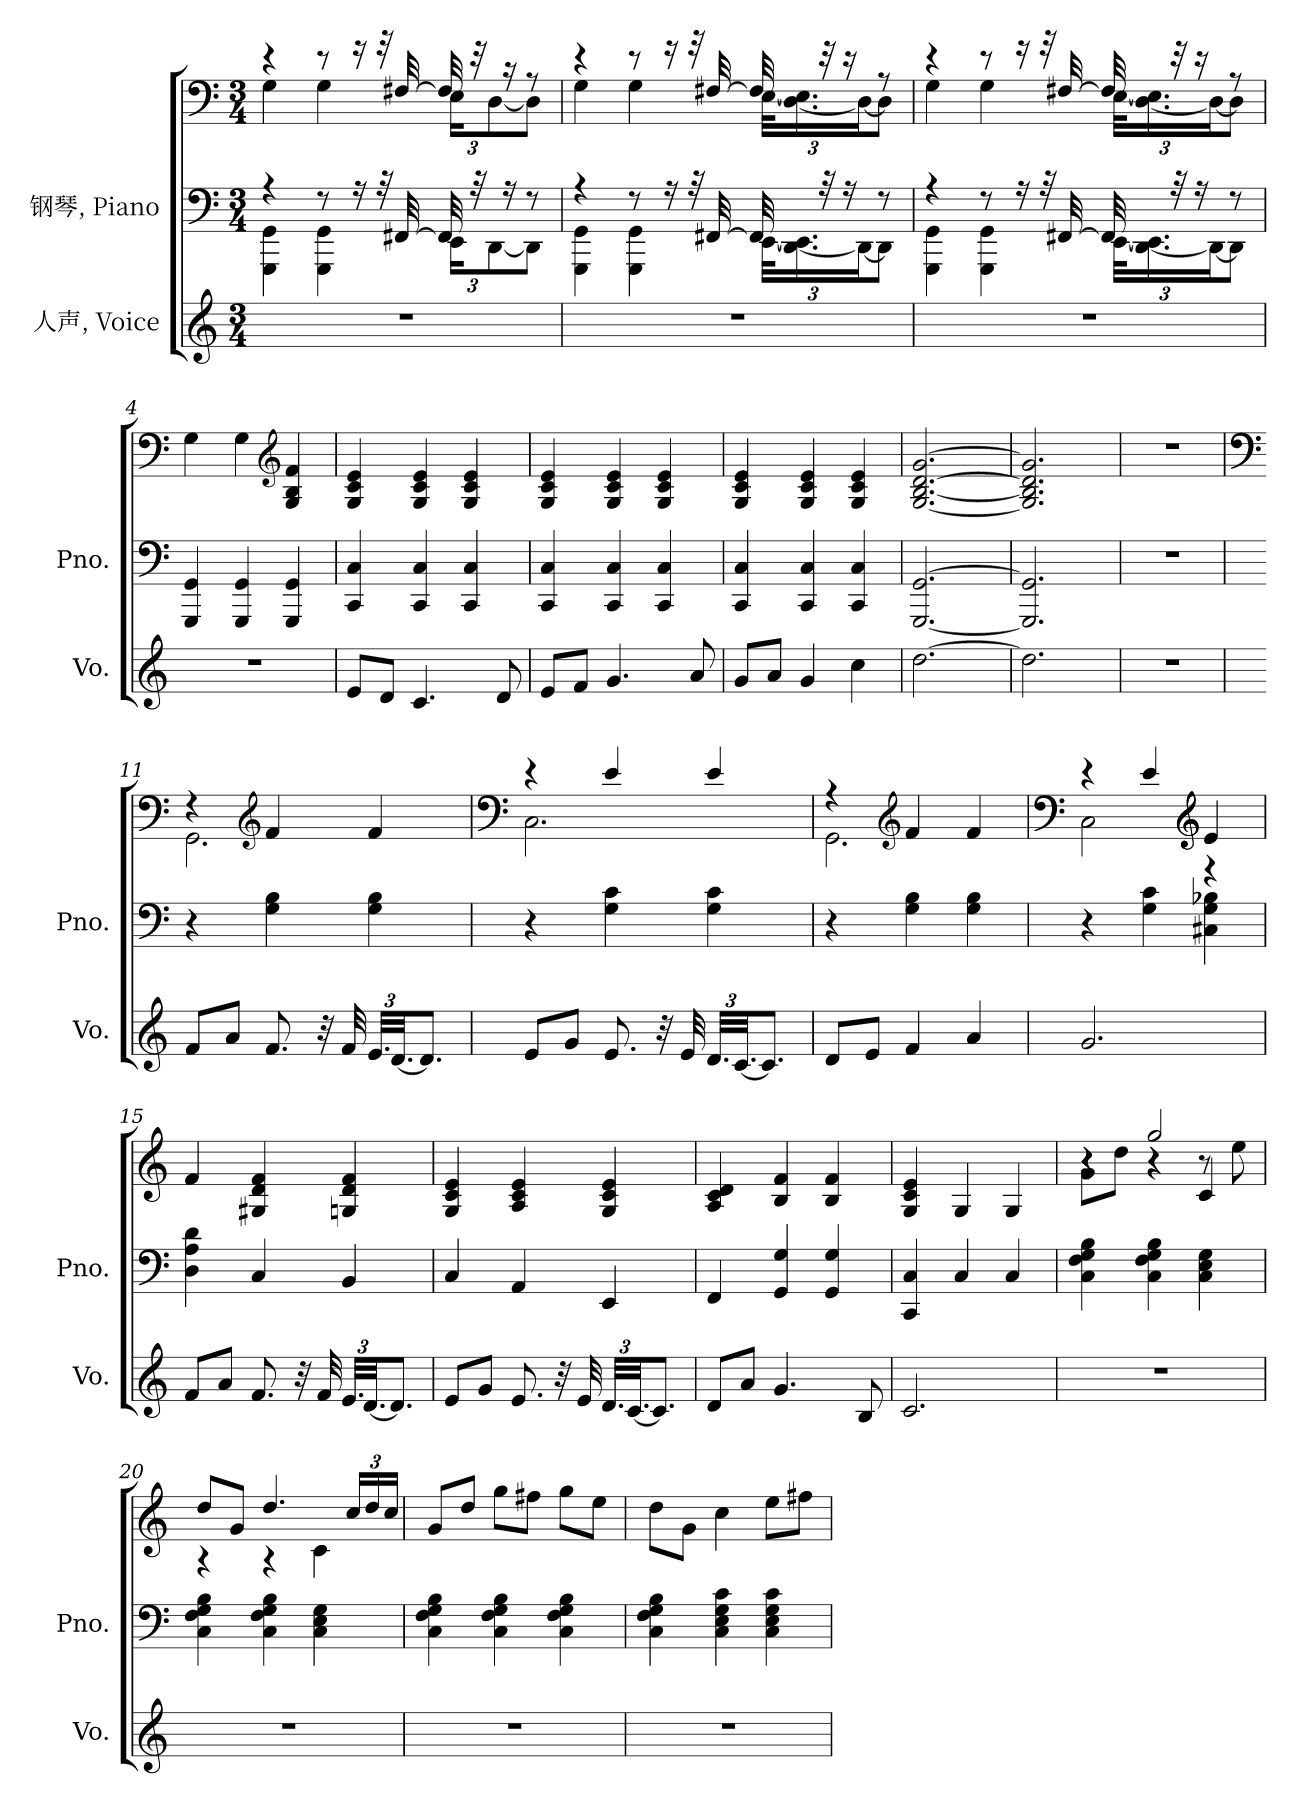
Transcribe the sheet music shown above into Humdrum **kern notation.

**kern	**kern	**kern
*part2	*part1	*part1
*staff3	*staff2	*staff1
*I"人声, Voice	*I"钢琴, Piano	*
*I'Vo.	*I'Pno.	*
*clefG2	*clefF4	*clefF4
*k[]	*k[]	*k[]
*M3/4	*M3/4	*M3/4
*MM189	*MM189	*MM189
=1	=1	=1
*	*^	*^
2.r	4r	4GGG\ 4GG\	4r	4G\
.	8r	4GGG\ 4GG\	8r	4G\
.	16r	.	16r	.
.	32r	.	32r	.
.	[32FF#X/	.	[32F#X/	.
*	*	*Xbrackettup	*	*Xbrackettup
.	32FF#/]	24EE\KL	32F#/]	24E\KL
.	32r	.	32r	.
.	.	[12DD\	.	[12D\
.	16r	.	16r	.
.	8r	8DD\J]	8r	8D\J]
=2	=2	=2	=2	=2
2.r	4r	4GGG\ 4GG\	4r	4G\
.	8r	4GGG\ 4GG\	8r	4G\
.	16r	.	16r	.
.	32r	.	32r	.
.	[32FF#X/	.	[32F#X/	.
.	32FF#/]	[48EE\KLL	32F#/]	[48E\KLL
.	.	[24.DD\ 24.EE\]	.	[24.D\ 24.E\]
.	32r	.	32r	.
.	16r	.	16r	.
.	.	24DD\J_	.	24D\J_
.	8r	8DD\J]	8r	8D\J]
!!LO:LB:g=z	!!
=3	=3	=3	=3	=3
2.r	4r	4GGG\ 4GG\	4r	4G\
.	8r	4GGG\ 4GG\	8r	4G\
.	16r	.	16r	.
.	32r	.	32r	.
.	[32FF#X/	.	[32F#X/	.
.	32FF#/]	[48EE\KLL	32F#/]	[48E\KLL
.	.	[24.DD\ 24.EE\]	.	[24.D\ 24.E\]
.	32r	.	32r	.
.	16r	.	16r	.
.	.	24DD\J_	.	24D\J_
.	8r	8DD\J]	8r	8D\J]
*	*v	*v	*	*
*	*	*v	*v
=4	=4	=4
2.r	4GGG/ 4GG/	4G\
.	4GGG/ 4GG/	4G\
*	*	*clefG2
.	4GGG/ 4GG/	4G/ 4B/ 4f/
=5	=5	=5
8e/L	4CC/ 4C/	4G/ 4c/ 4e/
8d/J	.	.
4.c/	4CC/ 4C/	4G/ 4c/ 4e/
.	4CC/ 4C/	4G/ 4c/ 4e/
8d/	.	.
=6	=6	=6
8e/L	4CC/ 4C/	4G/ 4c/ 4e/
8f/J	.	.
4.g/	4CC/ 4C/	4G/ 4c/ 4e/
.	4CC/ 4C/	4G/ 4c/ 4e/
8a/	.	.
=7	=7	=7
8g/L	4CC/ 4C/	4G/ 4c/ 4e/
8a/J	.	.
4g/	4CC/ 4C/	4G/ 4c/ 4e/
4cc\	4CC/ 4C/	4G/ 4c/ 4e/
=8	=8	=8
[2.dd\	[2.GGG/ [2.GG/	[2.G/ [2.B/ [2.d/ [2.g/
!!LO:LB:g=z
=9	=9	=9
2.dd\]	2.GGG/] 2.GG/]	2.G/] 2.B/] 2.d/] 2.g/]
=10	=10	=10
2.r	2.r	2.r
=11	=11	=11
*	*	*clefF4
*	*	*^
8f/L	4r	4r	2.GG\
8a/J	.	.	.
*	*	*clefG2	*
8.f/	4G\ 4B\	4f/	.
32r	.	.	.
32f/	.	.	.
*Xbrackettup	*	*	*
48.e/LLL	4G\ 4B\	4f/	.
[48.d/JJ	.	.	.
8.d/J]	.	.	.
=12	=12	=12	=12
*	*	*clefF4	*
8e/L	4r	4r	2.C\
8g/J	.	.	.
8.e/	4G\ 4c\	4e/	.
32r	.	.	.
32e/	.	.	.
48.d/LLL	4G\ 4c\	4e/	.
[48.c/JJ	.	.	.
8.c/J]	.	.	.
=13	=13	=13	=13
8d/L	4r	4r	2.GG\
8e/J	.	.	.
*	*	*clefG2	*
4f/	4G\ 4B\	4f/	.
4a/	4G\ 4B\	4f/	.
!!LO:LB:g=z	!!
=14	=14	=14	=14
*	*	*clefF4	*
2.g/	4r	4r	2C\
.	4G\ 4c\	4e/	.
*	*	*clefG2	*
.	4C#X\ 4G\ 4B-X\	4e/	4r
*	*	*v	*v
=15	=15	=15
8f/L	4D\ 4A\ 4d\	4f/
8a/J	.	.
8.f/	4C/	4G#X/ 4d/ 4f/
32r	.	.
32f/	.	.
48.e/LLL	4BB/	4Gn/ 4d/ 4f/
[48.d/JJ	.	.
8.d/J]	.	.
=16	=16	=16
8e/L	4C/	4G/ 4c/ 4e/
8g/J	.	.
8.e/	4AA/	4A/ 4c/ 4e/
32r	.	.
32e/	.	.
48.d/LLL	4EE/	4G/ 4c/ 4e/
[48.c/JJ	.	.
8.c/J]	.	.
=17	=17	=17
8d/L	4FF/	4A/ 4c/ 4d/
8a/J	.	.
4.g/	4GG/ 4G/	4B/ 4f/
.	4GG/ 4G/	4B/ 4f/
8B/	.	.
=18	=18	=18
2.c/	4CC/ 4C/	4G/ 4c/ 4e/
.	4C/	4G/
.	4C/	4G/
!!LO:PB:g=z
=19	=19	=19
*	*	*^
*	*	*	*^
2.r	4C\ 4F\ 4G\ 4B\	4r	8g\L	4r
.	.	.	8dd\J	.
.	4C\ 4F\ 4G\ 4B\	2gg/	4r	4r
.	4C\ 4E\ 4G\	.	8r	4c/
.	.	.	8ee\	.
*	*	*	*v	*v
=20	=20	=20	=20
2.r	4C\ 4F\ 4G\ 4B\	8dd/L	4r
.	.	8g/J	.
.	4C\ 4F\ 4G\ 4B\	4.dd/	4r
.	4C\ 4E\ 4G\	.	4c\
.	.	24cc/LL	.
.	.	24dd/	.
.	.	24cc/JJ	.
*	*	*v	*v
=21	=21	=21
2.r	4C\ 4F\ 4G\ 4B\	8g/L
.	.	8dd/J
.	4C\ 4F\ 4G\ 4B\	8gg\L
.	.	8ff#X\J
.	4C\ 4F\ 4G\ 4B\	8gg\L
.	.	8ee\J
=22	=22	=22
2.r	4C\ 4F\ 4G\ 4B\	8dd\L
.	.	8g\J
.	4C\ 4E\ 4G\ 4c\	4cc\
.	4C\ 4E\ 4G\ 4c\	8ee\L
.	.	8ff#X\J
=	=	=
*-	*-	*-
